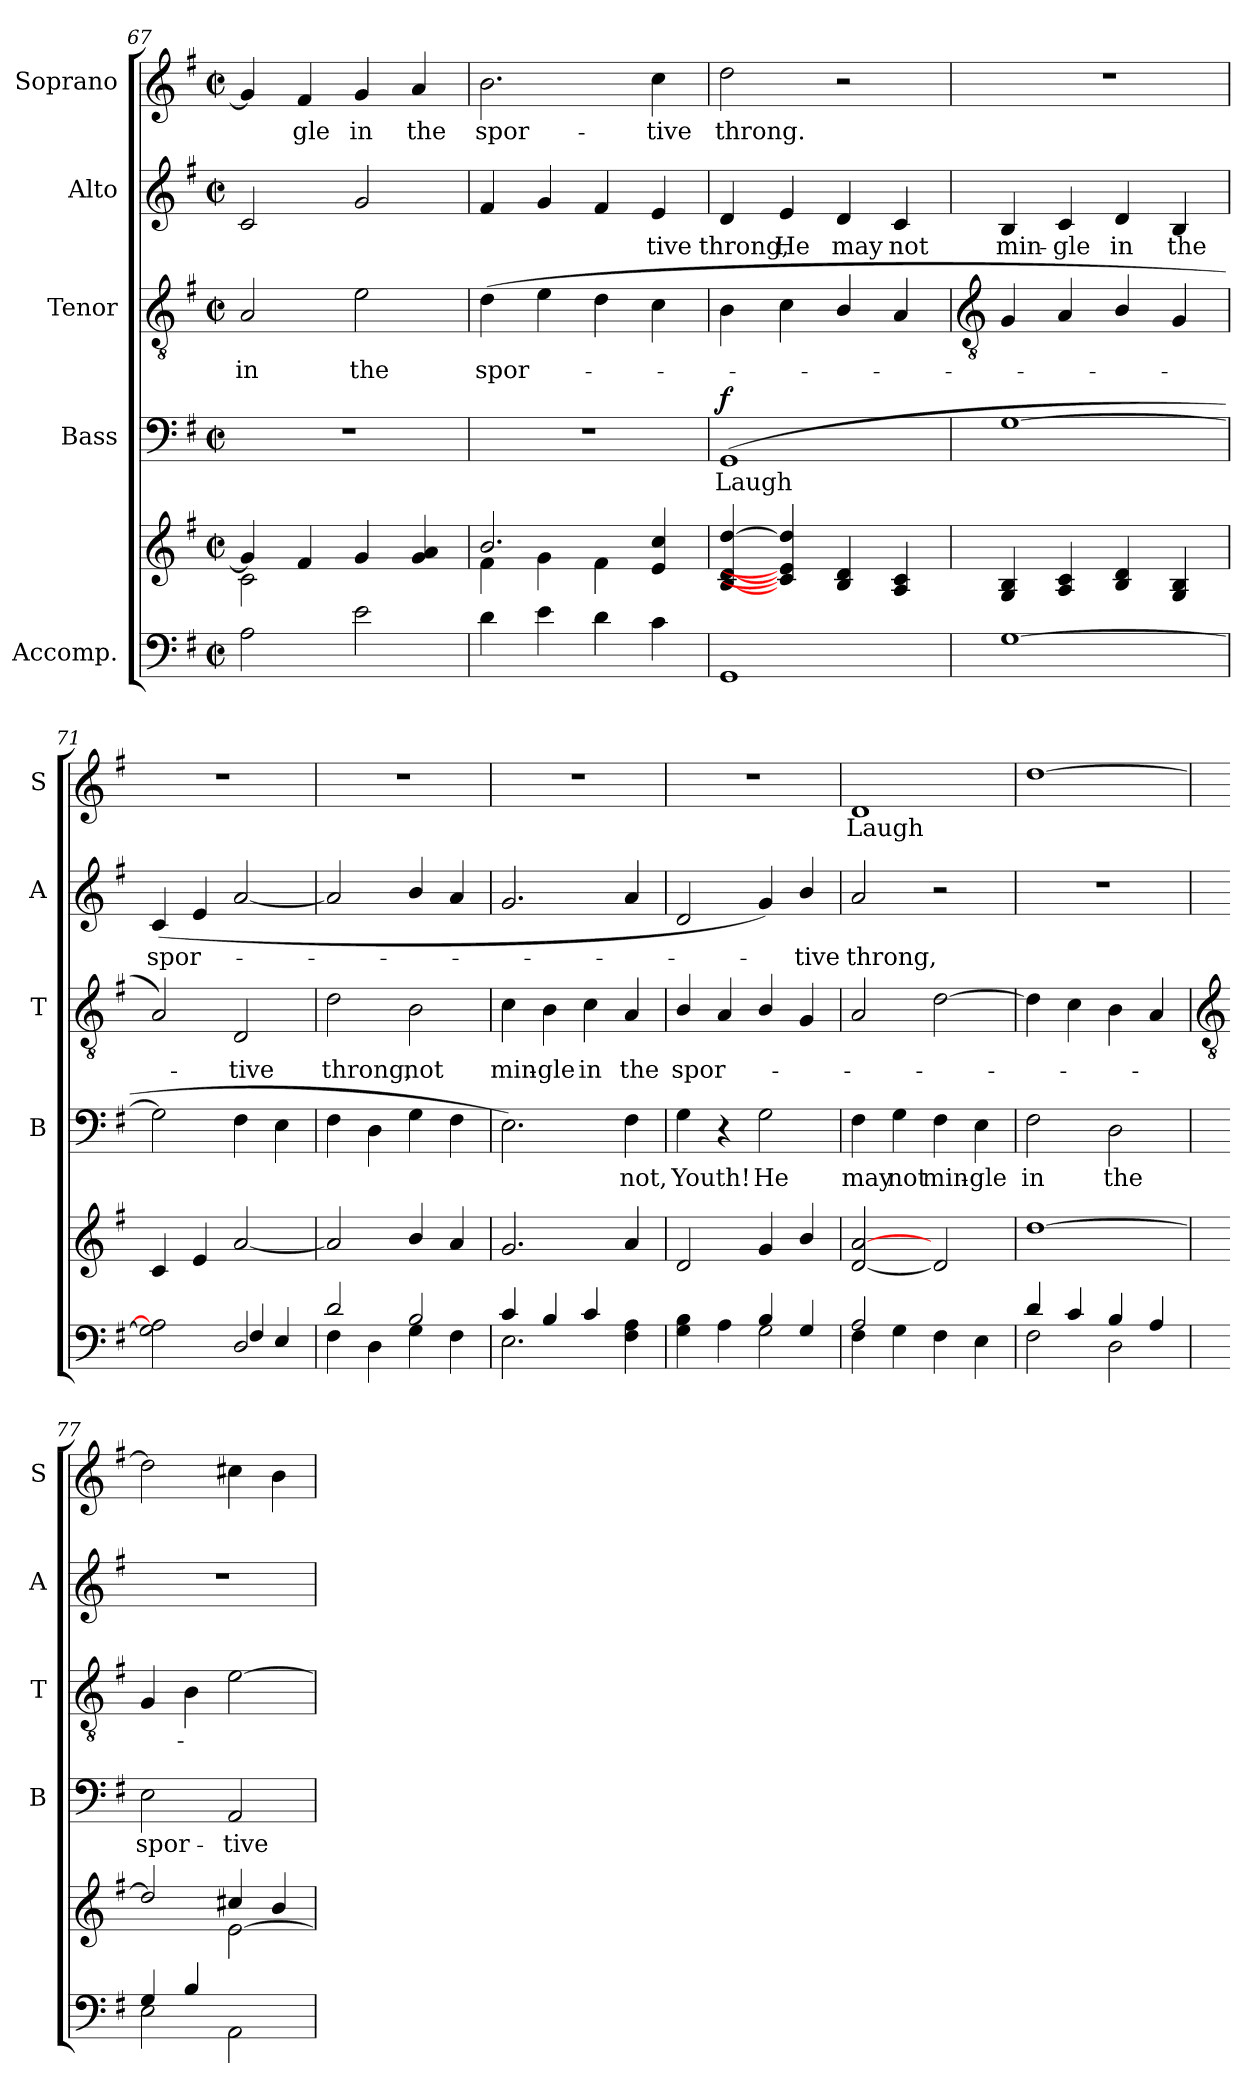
**kern	**kern	**kern	**text	**dynam	**kern	**text	**kern	**text	**kern	**text
*part5	*part5	*part4	*part4	*part4	*part3	*part3	*part2	*part2	*part1	*part1
*staff6	*staff5	*staff4	*staff4	*staff4	*staff3	*staff3	*staff2	*staff2	*staff1	*staff1
*I"Accomp.	*	*I"Bass	*	*	*I"Tenor	*	*I"Alto	*	*I"Soprano	*
*	*	*I'B	*	*	*I'T	*	*I'A	*	*I'S	*
*clefF4	*clefG2	*clefF4	*	*	*clefGv2	*	*clefG2	*	*clefG2	*
*k[f#]	*k[f#]	*k[f#]	*	*	*k[f#]	*	*k[f#]	*	*k[f#]	*
*G:	*G:	*G:	*	*	*G:	*	*G:	*	*G:	*
*M2/2	*M2/2	*M2/2	*	*	*M2/2	*	*M2/2	*	*M2/2	*
*met(c|)	*met(c|)	*met(c|)	*	*	*met(c|)	*	*met(c|)	*	*met(c|)	*
=67	=67	=67	=67	=67	=67	=67	=67	=67	=67	=67
*	*^	*	*	*	*	*	*	*	*	*
!	!	!	!	!	!	!	!LO:LY:b	!	!	!	!
2A	4g/]	2c\	1r	.	.	2A	in	2c	.	4g]	.
!	!	!	!	!	!	!	!	!	!	!	!LO:LY:b
.	4f#/	.	.	.	.	.	.	.	.	4f#	gle
!	!	!	!	!	!	!	!LO:LY:b	!	!	!	!LO:LY:b
2e	4g/	2ryy	.	.	.	2e	the	2g	.	4g	in
!	!	!	!	!	!	!	!	!	!	!	!LO:LY:b
.	4g/ 4a/	.	.	.	.	.	.	.	.	4a	the
=68	=68	=68	=68	=68	=68	=68	=68	=68	=68	=68	=68
!	!	!	!	!	!	!	!LO:LY:b	!	!	!	!LO:LY:b
4d	2.b/	4f#\	1r	.	.	(<4d	spor-	4f#	.	2.b	spor-
4e	.	4g\	.	.	.	4e	.	4g	.	.	.
4d	.	4f#\	.	.	.	4d	.	4f#	.	.	.
!	!	!	!	!	!	!	!	!	!LO:LY:b	!	!LO:LY:b
4c	4e/ 4cc/	4ryy	.	.	.	4c	.	4e	tive	4cc	-tive
=69	=69	=69	=69	=69	=69	=69	=69	=69	=69	=69	=69
!	!	!	!	!LO:LY:b	!LO:DY:b	!	!	!	!LO:LY:b	!	!LO:LY:b
*	*v	*v	*	*	*	*	*	*	*	*	*
1GG	[4B/ [4d/ [4dd/	(>1GG	Laugh	f	4B	.	4d	throng,	2dd	throng.
!	!	!	!	!	!	!	!	!LO:LY:b	!	!
.	4c/] 4e/] 4dd/]	.	.	.	4c	.	4e	He	.	.
!	!	!	!	!	!	!	!	!LO:LY:b	!	!
.	4B/ 4d/	.	.	.	4B/	.	4d	may	2r	.
!	!	!	!	!	!	!	!	!LO:LY:b	!	!
.	4A/ 4c/	.	.	.	4A	.	4c	not	.	.
!!LO:LB:g=z
=70	=70	=70	=70	=70	=70	=70	=70	=70	=70	=70
*	*	*	*	*	*clefGv2	*	*	*	*	*
*^	*	*	*	*	*	*	*	*	*	*
!	!	!	!	!	!	!	!	!	!LO:LY:b	!	!
[1G	1ryy	4G 4B	[1G	.	.	4G	.	4B	min-	1r	.
!	!	!	!	!	!	!	!	!	!LO:LY:b	!	!
.	.	4A 4c	.	.	.	4A	.	4c	-gle	.	.
!	!	!	!	!	!	!	!	!	!LO:LY:b	!	!
.	.	4B 4d	.	.	.	4B/	.	4d	in	.	.
!	!	!	!	!	!	!	!	!	!LO:LY:b	!	!
.	.	4G 4B	.	.	.	4G	.	4B	the	.	.
=71	=71	=71	=71	=71	=71	=71	=71	=71	=71	=71	=71
!	!	!	!	!	!	!	!	!	!LO:LY:b	!	!
2G] 2A]	2ryy	4c	2G]	.	.	2A)	.	(<4c	spor-	1r	.
.	.	4e	.	.	.	.	.	4e	.	.	.
!	!	!	!	!	!	!	!LO:LY:b	!	!	!	!
2D	4F#/	[2a	4F#	.	.	2D	tive	[2a	.	.	.
.	4E/	.	4E	.	.	.	.	.	.	.	.
=72	=72	=72	=72	=72	=72	=72	=72	=72	=72	=72	=72
!	!	!	!	!	!	!	!LO:LY:b	!	!	!	!
2d/	4F#\	2a]	4F#	.	.	2d	throng,	2a]	.	1r	.
.	4D\	.	4D	.	.	.	.	.	.	.	.
!	!	!	!	!	!	!	!LO:LY:b	!	!	!	!
2B/	4G\	4b/	4G	.	.	2B	not	4b/	.	.	.
.	4F#\	4a	4F#	.	.	.	.	4a	.	.	.
=73	=73	=73	=73	=73	=73	=73	=73	=73	=73	=73	=73
!	!	!	!	!	!	!	!LO:LY:b	!	!	!	!
4c/	2.E\	2.g	2.E)	.	.	4c	min-	2.g	.	1r	.
!	!	!	!	!	!	!	!LO:LY:b	!	!	!	!
4B/	.	.	.	.	.	4B	-gle	.	.	.	.
!	!	!	!	!	!	!	!LO:LY:b	!	!	!	!
4c/	.	.	.	.	.	4c	in	.	.	.	.
!	!	!	!	!LO:LY:b	!	!	!LO:LY:b	!	!	!	!
4ryy	4F#\ 4A\	4a	4F#	not,	.	4A	the	4a	.	.	.
=74	=74	=74	=74	=74	=74	=74	=74	=74	=74	=74	=74
!	!	!	!	!LO:LY:b	!	!	!LO:LY:b	!	!	!	!
2ryy	4G\ 4B\	2d	4G	Youth!	.	4B/	spor-	2d	.	1r	.
.	4A\	.	4r	.	.	4A	.	.	.	.	.
!	!	!	!	!LO:LY:b	!	!	!	!	!	!	!
4B/	2G\	4g	2G	He	.	4B/	.	4g)	.	.	.
!	!	!	!	!	!	!	!	!	!LO:LY:b	!	!
4G	.	4b/	.	.	.	4G	.	4b/	tive	.	.
=75	=75	=75	=75	=75	=75	=75	=75	=75	=75	=75	=75
!	!	!	!	!LO:LY:b	!	!	!	!	!LO:LY:b	!	!LO:LY:b
2A	4F#\	[2d [2a	4F#	may	.	2A	.	2a	throng,	1d	Laugh
!	!	!	!	!LO:LY:b	!	!	!	!	!	!	!
.	4G\	.	4G	not	.	.	.	.	.	.	.
!	!	!	!	!LO:LY:b	!	!	!	!	!	!	!
2ryy	4F#\	2d]	4F#	min-	.	[2d	.	2r	.	.	.
!	!	!	!	!LO:LY:b	!	!	!	!	!	!	!
.	4E\	.	4E	-gle	.	.	.	.	.	.	.
=76	=76	=76	=76	=76	=76	=76	=76	=76	=76	=76	=76
!	!	!	!	!LO:LY:b	!	!	!	!	!	!	!
4d/	2F#\	[1dd	2F#	in	.	4d]	.	1r	.	[1dd	.
4c/	.	.	.	.	.	4c	.	.	.	.	.
!	!	!	!	!LO:LY:b	!	!	!	!	!	!	!
4B/	2D\	.	2D	the	.	4B	.	.	.	.	.
4A/	.	.	.	.	.	4A	.	.	.	.	.
!!LO:LB:g=z
=77	=77	=77	=77	=77	=77	=77	=77	=77	=77	=77	=77
*	*	*	*	*	*	*clefGv2	*	*	*	*	*
*	*	*^	*	*	*	*	*	*	*	*	*
*	*	*	*^	*	*	*	*	*	*	*	*	*
!	!	!	!	!	!	!LO:LY:b	!	!	!	!	!	!	!
4G/	2E\	2dd/]	1ryy	2ryy	2E	spor-	.	4G	.	1r	.	2dd]	.
4B/	.	.	.	.	.	.	.	4B	.	.	.	.	.
!	!	!	!	!	!	!LO:LY:b	!	!	!	!	!	!	!
2ryy	2AA\	4cc#X/	.	[2e\	2AA	-tive	.	[2e	.	.	.	4cc#X	.
.	.	4b/	.	.	.	.	.	.	.	.	.	4b	.
*v	*v	*	*	*	*	*	*	*	*	*	*	*	*
*	*v	*v	*v	*	*	*	*	*	*	*	*	*
=	=	=	=	=	=	=	=	=	=	=
*-	*-	*-	*-	*-	*-	*-	*-	*-	*-	*-
